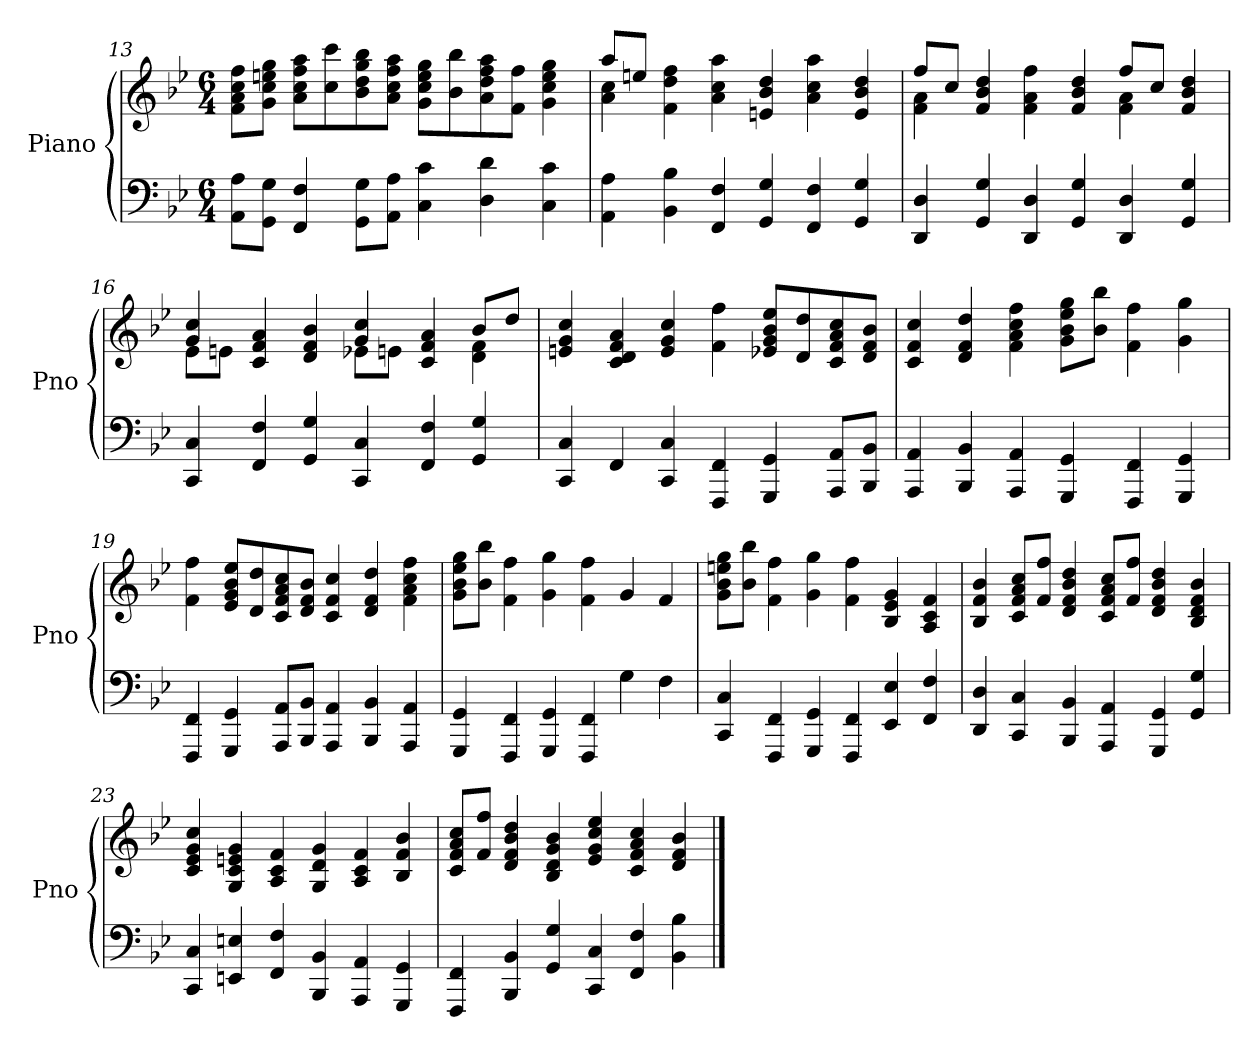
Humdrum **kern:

**kern	**kern
*part1	*part1
*staff2	*staff1
*I"Piano	*
*I'Pno	*
*clefF4	*clefG2
*k[b-e-]	*k[b-e-]
*B-:	*B-:
*M6/4	*M6/4
=13	=13
8AA\ 8A\L	8f\ 8a\ 8cc\ 8ff\L
8GG\ 8G\J	8g\ 8cc\ 8een\ 8gg\J
4FF/ 4F/	8a\ 8cc\ 8ff\ 8aa\L
.	8cc\ 8ccc\
8GG\ 8G\L	8b-\ 8dd\ 8gg\ 8bb-\
8AA\ 8A\J	8a\ 8cc\ 8ff\ 8aa\J
4C\ 4c\	8g\ 8cc\ 8ee\ 8gg\L
.	8b-\ 8bb-\
4D\ 4d\	8a\ 8dd\ 8ff\ 8aa\
.	8f\ 8ff\J
4C\ 4c\	4g\ 4cc\ 4ee\ 4gg\
=14	=14
*	*^
4AA\ 4A\	4a\ 4cc\	8aa/L
.	.	8een/J
4BB-\ 4B-\	4f\ 4dd\ 4ff\	1ryy
4FF/ 4F/	4a\ 4cc\ 4aa\	.
4GG/ 4G/	4en/ 4b-/ 4dd/	.
4FF/ 4F/	4a\ 4cc\ 4aa\	.
4GG/ 4G/	4e/ 4b-/ 4dd/	4ryy
=15	=15	=15
4DD/ 4D/	4f\ 4a\	8ff/L
.	.	8cc/J
4GG/ 4G/	4f/ 4b-/ 4dd/	2.ryy
4DD/ 4D/	4f\ 4a\ 4ff\	.
4GG/ 4G/	4f/ 4b-/ 4dd/	.
4DD/ 4D/	4f\ 4a\	8ff/L
.	.	8cc/J
4GG/ 4G/	4f/ 4b-/ 4dd/	4ryy
=16	=16	=16
4CC/ 4C/	4g/ 4cc/	8e-\L
.	.	8en\J
4FF/ 4F/	4c/ 4f/ 4a/	2ryy
4GG/ 4G/	4d/ 4f/ 4b-/	.
4CC/ 4C/	4g/ 4cc/	8e-X\L
.	.	8en\J
4FF/ 4F/	4c/ 4f/ 4a/	4ryy
4GG/ 4G/	4d\ 4f\	8b-/L
.	.	8dd/J
*	*v	*v
=17	=17
4CC/ 4C/	4en/ 4g/ 4cc/
4FF/	4c/ 4d/ 4f/ 4a/
4CC/ 4C/	4e/ 4g/ 4cc/
4FFF/ 4FF/	4f\ 4ff\
4GGG/ 4GG/	8e-X/ 8g/ 8b-/ 8ee-/L
.	8d/ 8dd/
8AAA/ 8AA/L	8c/ 8f/ 8a/ 8cc/
8BBB-/ 8BB-/J	8d/ 8f/ 8b-/J
=18	=18
4AAA/ 4AA/	4c/ 4f/ 4cc/
4BBB-/ 4BB-/	4d/ 4f/ 4dd/
4AAA/ 4AA/	4f\ 4a\ 4cc\ 4ff\
4GGG/ 4GG/	8g\ 8b-\ 8ee-\ 8gg\L
.	8b-\ 8bb-\J
4FFF/ 4FF/	4f\ 4ff\
4GGG/ 4GG/	4g\ 4gg\
=19	=19
4FFF/ 4FF/	4f\ 4ff\
4GGG/ 4GG/	8e-/ 8g/ 8b-/ 8ee-/L
.	8d/ 8dd/
8AAA/ 8AA/L	8c/ 8f/ 8a/ 8cc/
8BBB-/ 8BB-/J	8d/ 8f/ 8b-/J
4AAA/ 4AA/	4c/ 4f/ 4cc/
4BBB-/ 4BB-/	4d/ 4f/ 4dd/
4AAA/ 4AA/	4f\ 4a\ 4cc\ 4ff\
=20	=20
4GGG/ 4GG/	8g\ 8b-\ 8ee-\ 8gg\L
.	8b-\ 8bb-\J
4FFF/ 4FF/	4f\ 4ff\
4GGG/ 4GG/	4g\ 4gg\
4FFF/ 4FF/	4f\ 4ff\
4G\	4g/
4F\	4f/
=21	=21
4CC/ 4C/	8g\ 8b-\ 8een\ 8gg\L
.	8b-\ 8bb-\J
4FFF/ 4FF/	4f\ 4ff\
4GGG/ 4GG/	4g\ 4gg\
4FFF/ 4FF/	4f\ 4ff\
4EE-/ 4E-/	4B-/ 4e-/ 4g/
4FF/ 4F/	4A/ 4c/ 4f/
=22	=22
4DD/ 4D/	4B-/ 4f/ 4b-/
4CC/ 4C/	8c/ 8f/ 8a/ 8cc/L
.	8f/ 8ff/J
4BBB-/ 4BB-/	4d/ 4f/ 4b-/ 4dd/
4AAA/ 4AA/	8c/ 8f/ 8a/ 8cc/L
.	8f/ 8ff/J
4GGG/ 4GG/	4d/ 4f/ 4b-/ 4dd/
4GG/ 4G/	4B-/ 4d/ 4f/ 4b-/
=23	=23
4CC/ 4C/	4c/ 4e-/ 4g/ 4cc/
4EEn/ 4En/	4G/ 4c/ 4en/ 4g/
4FF/ 4F/	4A/ 4c/ 4f/
4BBB-/ 4BB-/	4G/ 4d/ 4g/
4AAA/ 4AA/	4A/ 4c/ 4f/
4GGG/ 4GG/	4B-/ 4f/ 4b-/
=24	=24
4FFF/ 4FF/	8c/ 8f/ 8a/ 8cc/L
.	8f/ 8ff/J
4BBB-/ 4BB-/	4d/ 4f/ 4b-/ 4dd/
4GG/ 4G/	4B-/ 4d/ 4g/ 4b-/
4CC/ 4C/	4e-/ 4g/ 4cc/ 4ee-/
4FF/ 4F/	4c/ 4f/ 4a/ 4cc/
4BB-\ 4B-\	4d/ 4f/ 4b-/
==	==
*-	*-
